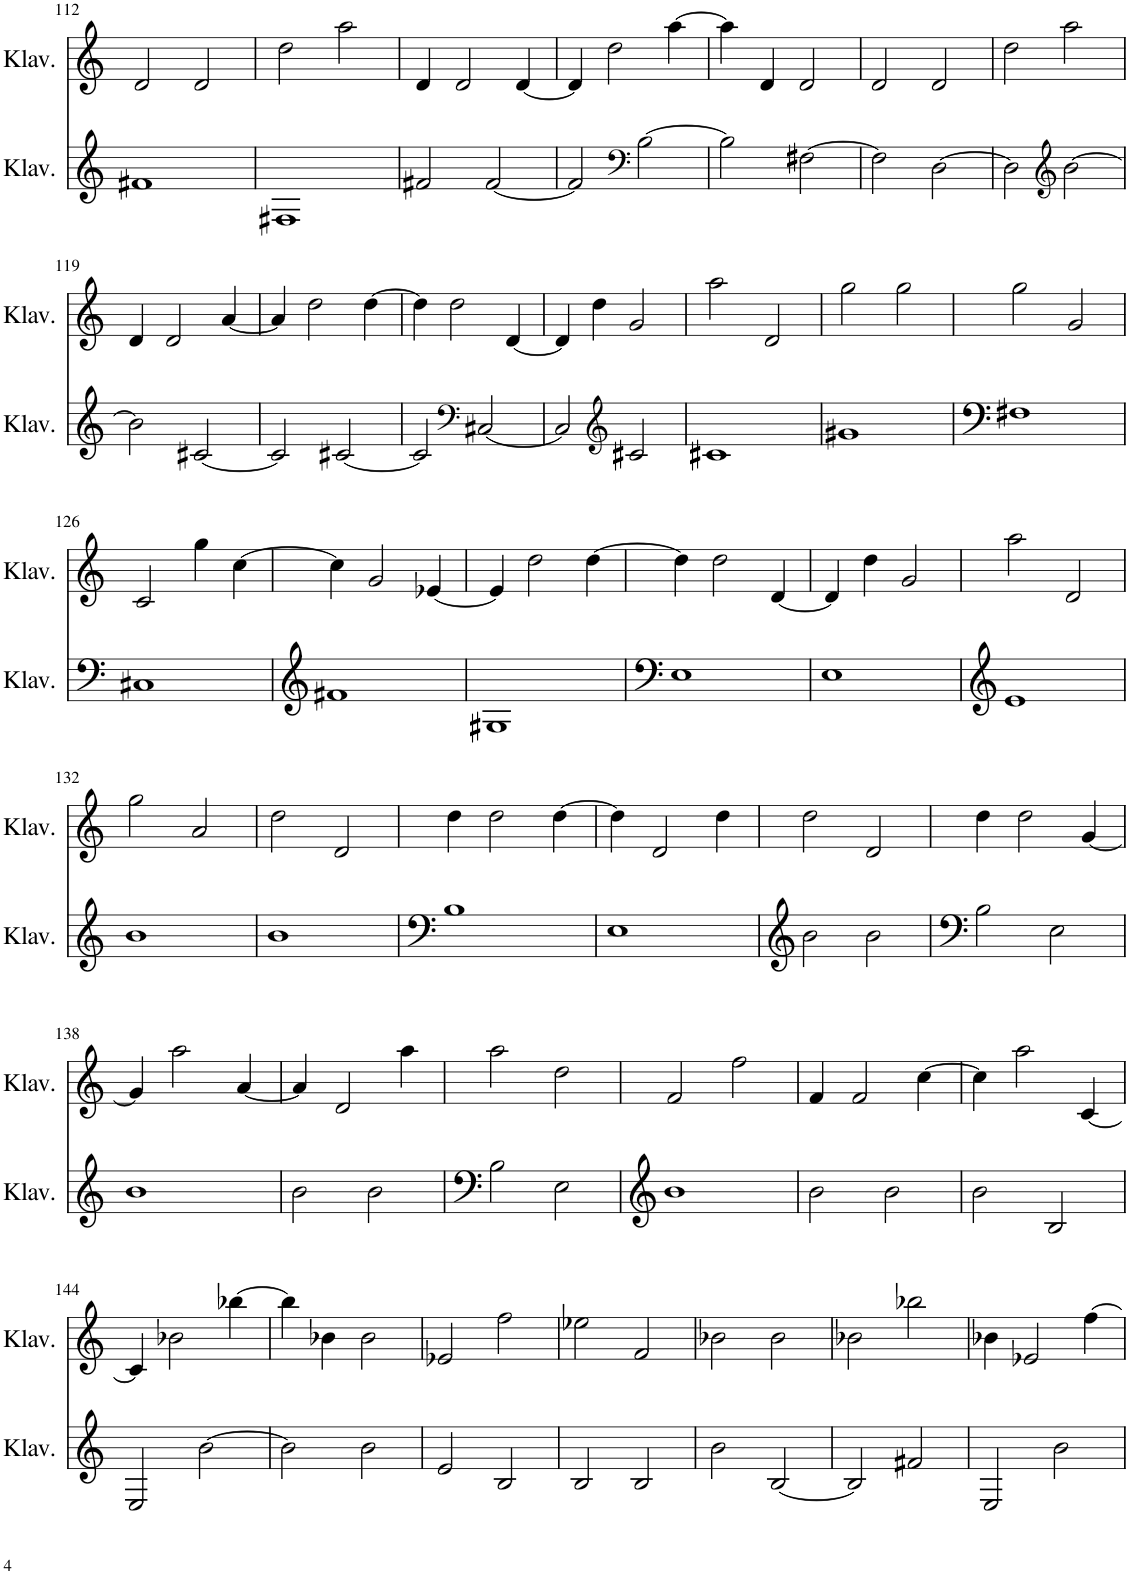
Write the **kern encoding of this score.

**kern	**kern
*part2	*part1
*staff2	*staff1
*I"Klavier	*I"Klavier
*I'Klav.	*I'Klav.
!!LO:PB:g=z
*clefF4	*clefG2
*k[]	*k[]
*M4/4	*M4/4
=112	=112
1f#X	2d/
.	2d/
=113	=113
1F#X	2dd\
.	2aa\
=114	=114
2f#X/	4d/
.	2d/
[2f#/	.
.	[4d/
=115	=115
2f#/]	4d/]
.	2dd\
*clefF4	*
[2B\	.
.	[4aa\
=116	=116
2B\]	4aa\]
.	4d/
[2F#X\	2d/
=117	=117
2F#\]	2d/
[2D\	2d/
=118	=118
2D\]	2dd\
*clefG2	*
[2b\	2aa\
!!LO:LB:g=z
=119	=119
2b\]	4d/
.	2d/
[2c#X/	.
.	[4a/
=120	=120
2c#/]	4a/]
.	2dd\
[2c#X/	.
.	[4dd\
=121	=121
2c#/]	4dd\]
.	2dd\
*clefF4	*
[2C#X/	.
.	[4d/
=122	=122
2C#/]	4d/]
.	4dd\
*clefG2	*
2c#X/	2g/
=123	=123
1c#X	2aa\
.	2d/
=124	=124
1g#X	2gg\
.	2gg\
=125	=125
1F#X	2gg\
.	2g/
!!LO:LB:g=z
=126	=126
1C#X	2c/
.	4gg\
.	[4cc\
=127	=127
1f#X	4cc\]
.	2g/
.	[4e-X/
=128	=128
1G#X	4e-/]
.	2dd\
.	[4dd\
=129	=129
1E	4dd\]
.	2dd\
.	[4d/
=130	=130
1E	4d/]
.	4dd\
.	2g/
=131	=131
1e	2aa\
.	2d/
!!LO:LB:g=z
=132	=132
1b	2gg\
.	2a/
=133	=133
1b	2dd\
.	2d/
=134	=134
1B	4dd\
.	2dd\
.	[4dd\
=135	=135
1E	4dd\]
.	2d/
.	4dd\
=136	=136
2b\	2dd\
2b\	2d/
=137	=137
2B\	4dd\
.	2dd\
2E\	.
.	[4g/
!!LO:LB:g=z
=138	=138
1b	4g/]
.	2aa\
.	[4a/
=139	=139
2b\	4a/]
.	2d/
2b\	.
.	4aa\
=140	=140
2B\	2aa\
2E\	2dd\
=141	=141
1b	2f/
.	2ff\
=142	=142
2b\	4f/
.	2f/
2b\	.
.	[4cc\
=143	=143
2b\	4cc\]
.	2aa\
2B/	.
.	[4c/
!!LO:LB:g=z
=144	=144
2E/	4c/]
.	2b-X\
[2b\	.
.	[4bb-X\
=145	=145
2b\]	4bb-\]
.	4b-X\
2b\	2b-\
=146	=146
2e/	2e-X/
2B/	2ff\
=147	=147
2B/	2ee-X\
2B/	2f/
=148	=148
2b\	2b-X\
[2B/	2b-\
=149	=149
2B/]	2b-X\
2f#X/	2bb-X\
=150	=150
2E/	4b-X\
.	2e-X/
2b\	.
.	[4ff\
=	=
*-	*-
